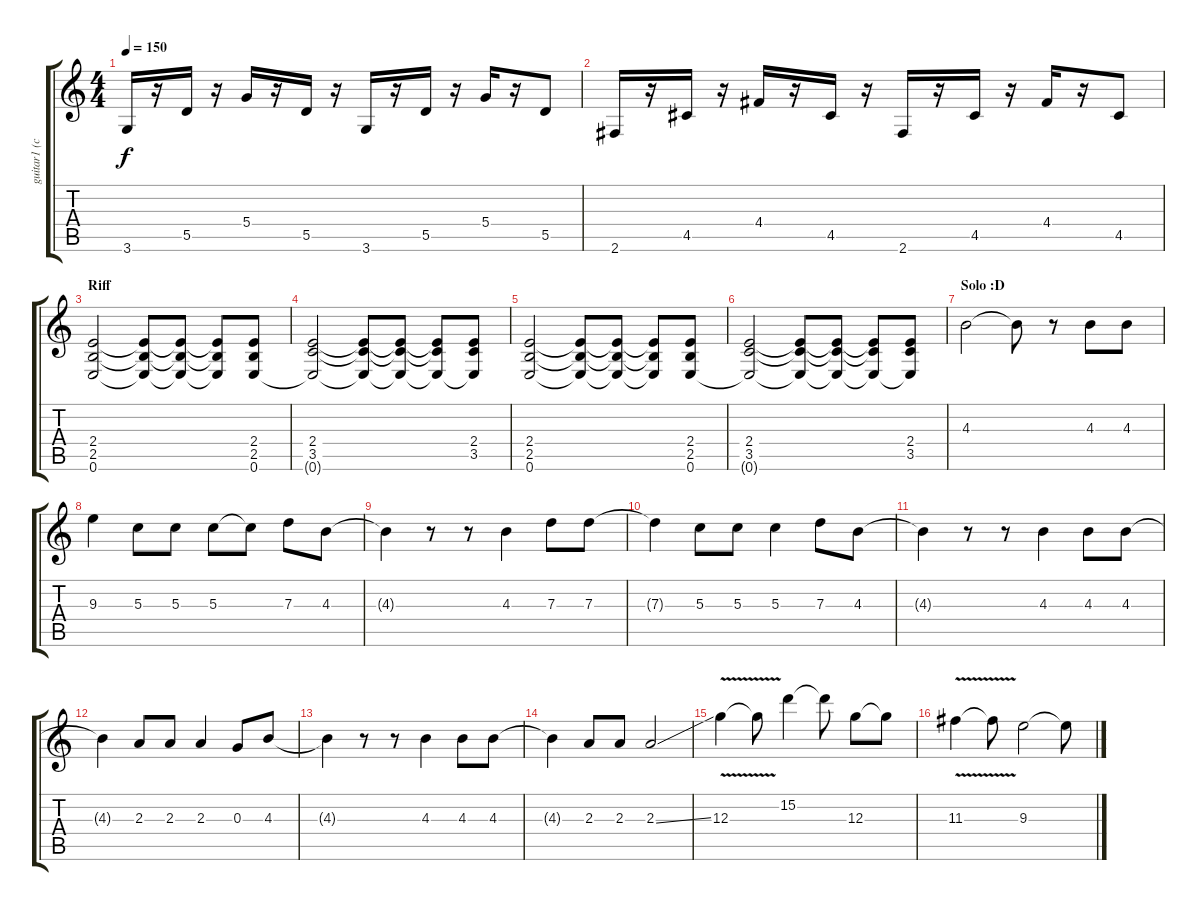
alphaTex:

\track ("guitar1 (clean)" "guitar1 (c") {instrument acousticguitarsteel}
\staff {score tabs}
\tuning (E4 B3 G3 D3 A2 E2) {hide}
\ts (4 4)
\tempo 150
\clef g2
\ks c
3.6.16{dy f} r.16 5.5.16 r.16 5.4.16 r.16 5.5.16 r.16 3.6.16 r.16 5.5.16 r.16 5.4.16 r.16 5.5.8 |
2.6.16 r.16 4.5.16 r.16 4.4.16 r.16 4.5.16 r.16 2.6.16 r.16 4.5.16 r.16 4.4.16 r.16 4.5.8 |
\section ("" "Riff")
(2.4 2.5 0.6).2{volume 13 instrument acousticguitarsteel} (2.4{t} 2.5{t} 0.6{t}).8 (2.4{t} 2.5{t} 0.6{t}).8 (2.4{t} 2.5{t} 0.6{t}).8 (2.4 2.5 0.6).8 |
(2.4 3.5 0.6{t}).2 (2.4{t} 3.5{t} 0.6{t}).8 (2.4{t} 3.5{t} 0.6{t}).8 (2.4{t} 3.5{t} 0.6{t}).8 (2.4 3.5 0.6{t}).8 |
(2.4 2.5 0.6).2 (2.4{t} 2.5{t} 0.6{t}).8 (2.4{t} 2.5{t} 0.6{t}).8 (2.4{t} 2.5{t} 0.6{t}).8 (2.4 2.5 0.6).8 |
(2.4 3.5 0.6{t}).2 (2.4{t} 3.5{t} 0.6{t}).8 (2.4{t} 3.5{t} 0.6{t}).8 (2.4{t} 3.5{t} 0.6{t}).8 (2.4 3.5 0.6{t}).8 |
\section ("" "Solo :D")
4.3.2{volume 16 instrument distortionguitar} 4.3{t}.8 r.8 4.3.8 4.3.8 |
9.3.4{volume 16 instrument distortionguitar} 5.3.8 5.3.8 5.3.8 5.3{t}.8 7.3.8 4.3.8 |
4.3{t}.4 r.8 r.8 4.3.4 7.3.8 7.3.8 |
7.3{t}.4{volume 16 instrument distortionguitar} 5.3.8 5.3.8 5.3.4 7.3.8 4.3.8 |
4.3{t}.4{volume 16 instrument distortionguitar} r.8 r.8 4.3.4 4.3.8 4.3.8 |
4.3{t}.4{volume 16 instrument distortionguitar} 2.3.8 2.3.8 2.3.4 0.3.8 4.3.8 |
4.3{t}.4 r.8 r.8 4.3.4 4.3.8 4.3.8 |
4.3{t}.4 2.3.8 2.3.8 2.3{ss}.2 |
12.3{v}.4{volume 16 instrument distortionguitar} 12.3{t}.8 15.2.4 15.2{t}.8 12.3.8 12.3{t}.8 |
11.3{v}.4 11.3{t}.8 9.3.2 9.3{t}.8
